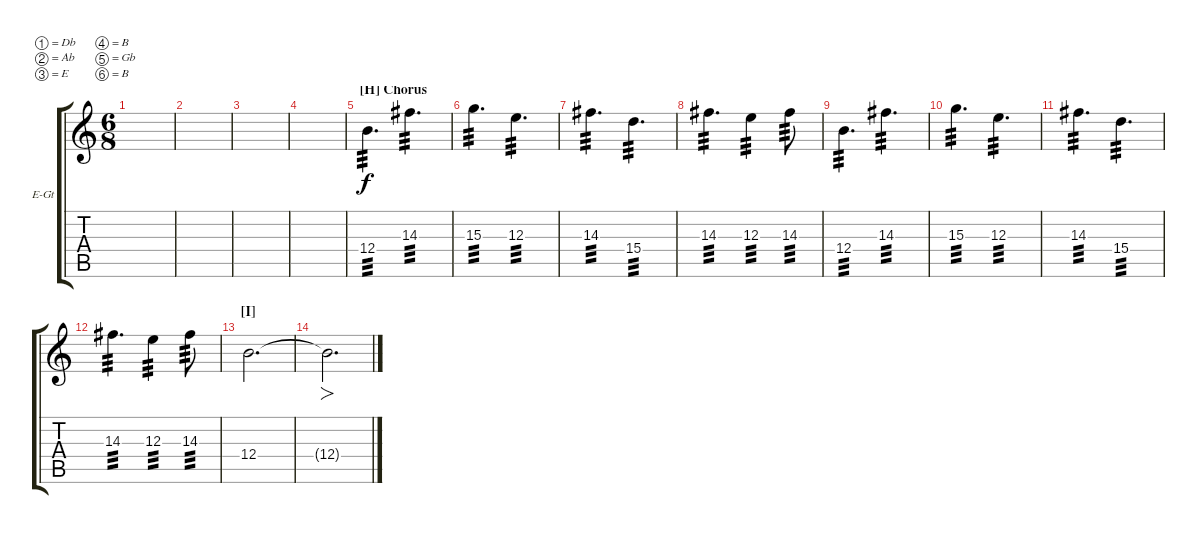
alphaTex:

\defaultSystemsLayout 4
\bracketExtendMode groupsimilarinstruments
\firstSystemTrackNameOrientation horizontal
\otherSystemsTrackNameOrientation horizontal
\track ("Mick Thomson Lead" "E-Gt") {instrument distortionguitar}
\staff {score tabs}
\tuning (Db4 Ab3 E3 B2 Gb2 B1)
\ts (6 8)
\tempo (80 hide)
\clef g2
\ks c
|
|
|
|
\section ("H" "Chorus")
\tempo (82 hide)
12.4.4{d tp 3} 14.3.4{d tp 3} |
15.3.4{d tp 3} 12.3.4{d tp 3} |
14.3.4{d tp 3} 15.4.4{d tp 3} |
14.3.4{d tp 3} 12.3.4{tp 3} 14.3.8{tp 3} |
12.4.4{d tp 3} 14.3.4{d tp 3} |
15.3.4{d tp 3} 12.3.4{d tp 3} |
14.3.4{d tp 3} 15.4.4{d tp 3} |
14.3.4{d tp 3} 12.3.4{tp 3} 14.3.8{tp 3} |
\section ("I" "")
12.4.2{d} |
12.4{t}.2{fo d}
